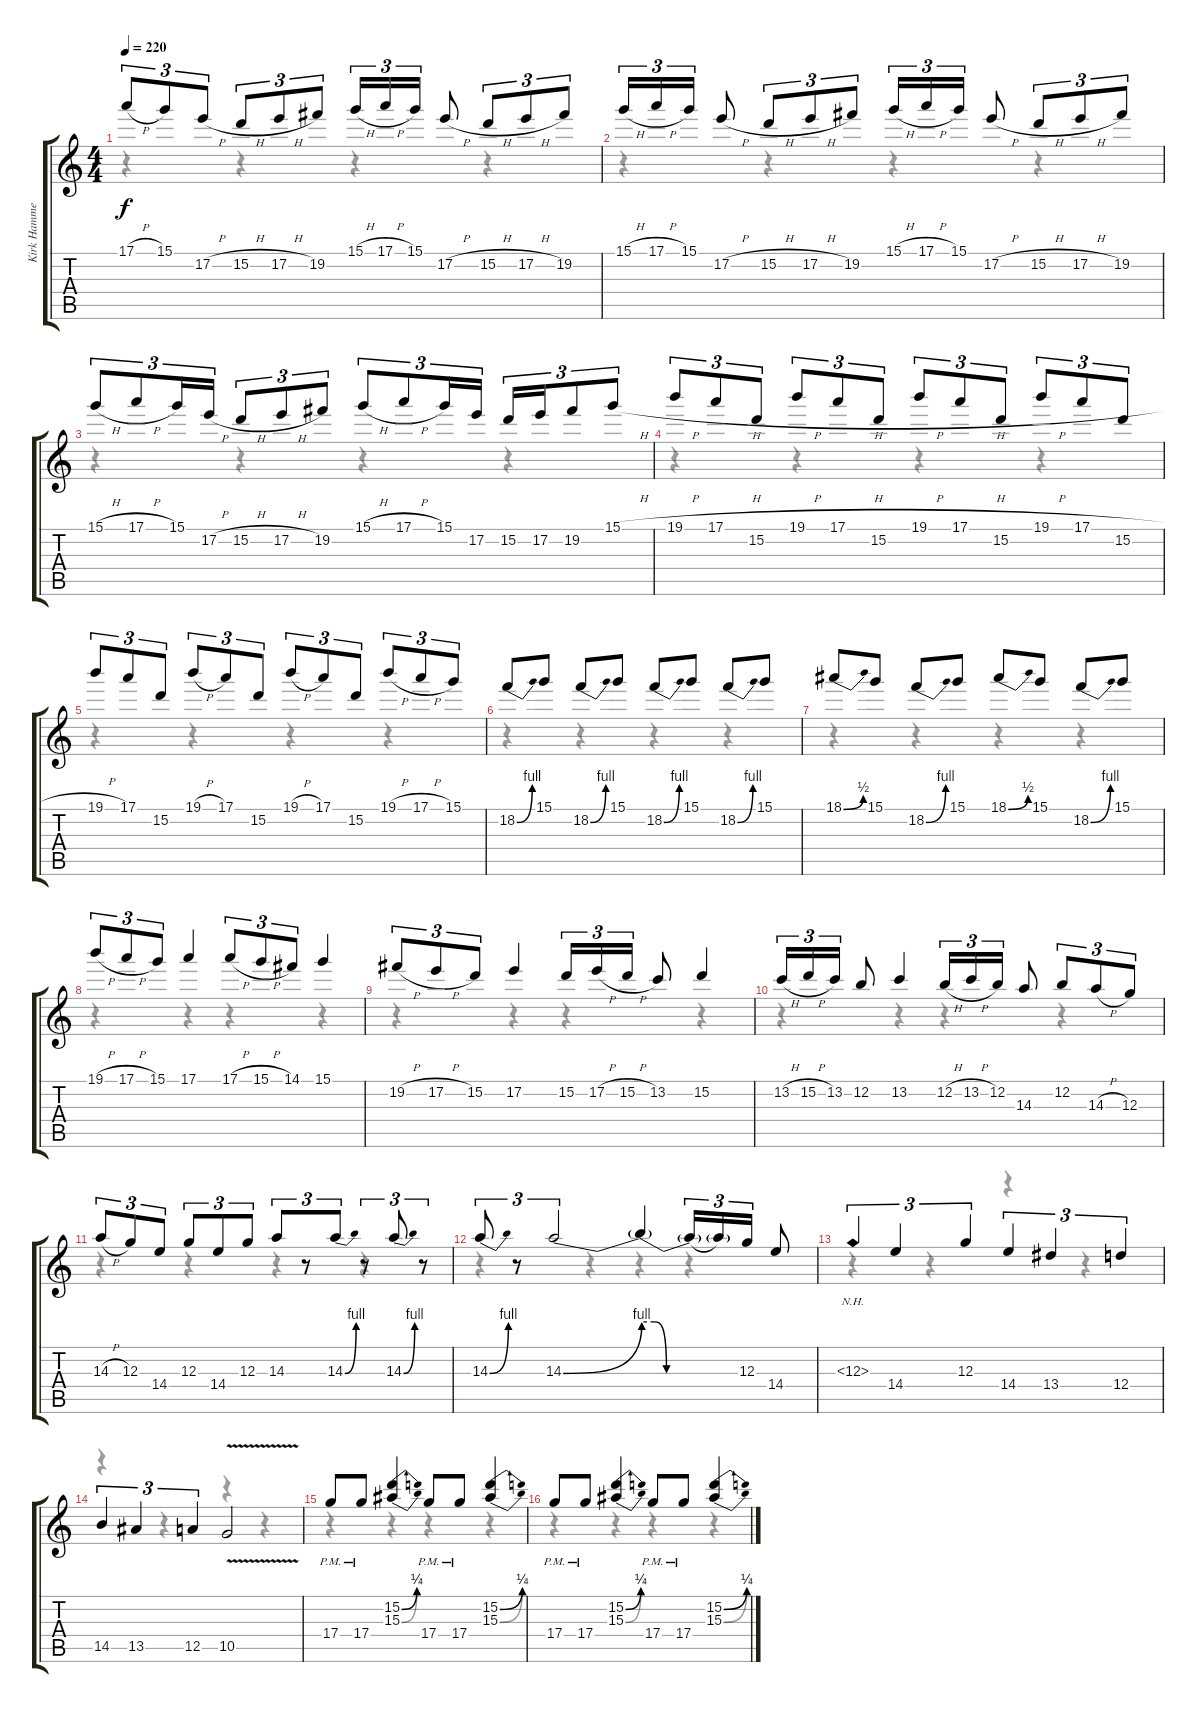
\track ("Kirk Hammett (Lead Distortion)" "Kirk Hamme") {instrument distortionguitar}
\staff {score tabs}
\tuning (E4 B3 G3 D3 A2 E2) {hide}
\voice
\ts (4 4)
\tempo 220
\clef g2
\ks c
17.1{h}.8{tu (3 2) dy f} 15.1.8{tu (3 2)} 17.2{h}.8{tu (3 2)} 15.2{h}.8{tu (3 2)} 17.2{h}.8{tu (3 2)} 19.2.8{tu (3 2)} 15.1{h}.16{tu (3 2)} 17.1{h}.16{tu (3 2)} 15.1.16{tu (3 2)} 17.2{h}.8 15.2{h}.8{tu (3 2)} 17.2{h}.8{tu (3 2)} 19.2.8{tu (3 2)} |
15.1{h}.16{tu (3 2)} 17.1{h}.16{tu (3 2)} 15.1.16{tu (3 2)} 17.2{h}.8 15.2{h}.8{tu (3 2)} 17.2{h}.8{tu (3 2)} 19.2.8{tu (3 2)} 15.1{h}.16{tu (3 2)} 17.1{h}.16{tu (3 2)} 15.1.16{tu (3 2)} 17.2{h}.8 15.2{h}.8{tu (3 2)} 17.2{h}.8{tu (3 2)} 19.2.8{tu (3 2)} |
15.1{h}.8{tu (3 2)} 17.1{h}.8{tu (3 2)} 15.1.16{tu (3 2)} 17.2{h}.16{tu (3 2)} 15.2{h}.8{tu (3 2)} 17.2{h}.8{tu (3 2)} 19.2.8{tu (3 2)} 15.1{h}.8{tu (3 2)} 17.1{h}.8{tu (3 2)} 15.1.16{tu (3 2)} 17.2.16{tu (3 2)} 15.2.16{tu (3 2)} 17.2.16{tu (3 2)} 19.2.8{tu (3 2)} 15.1{h}.8{tu (3 2)} |
19.1{h}.8{tu (3 2)} 17.1{h}.8{tu (3 2)} 15.2.8{tu (3 2)} 19.1{h}.8{tu (3 2)} 17.1{h}.8{tu (3 2)} 15.2.8{tu (3 2)} 19.1{h}.8{tu (3 2)} 17.1{h}.8{tu (3 2)} 15.2.8{tu (3 2)} 19.1{h}.8{tu (3 2)} 17.1{h}.8{tu (3 2)} 15.2.8{tu (3 2)} |
19.1{h}.8{tu (3 2)} 17.1.8{tu (3 2)} 15.2.8{tu (3 2)} 19.1{h}.8{tu (3 2)} 17.1.8{tu (3 2)} 15.2.8{tu (3 2)} 19.1{h}.8{tu (3 2)} 17.1.8{tu (3 2)} 15.2.8{tu (3 2)} 19.1{h}.8{tu (3 2)} 17.1{h}.8{tu (3 2)} 15.1.8{tu (3 2)} |
18.2{be (bend 0 0 60 4)}.8 15.1.8 18.2{be (bend 0 0 60 4)}.8 15.1.8 18.2{be (bend 0 0 60 4)}.8 15.1.8 18.2{be (bend 0 0 60 4)}.8 15.1.8 |
18.1{be (bend 0 0 60 2)}.8 15.1.8 18.2{be (bend 0 0 60 4)}.8 15.1.8 18.1{be (bend 0 0 60 2)}.8 15.1.8 18.2{be (bend 0 0 60 4)}.8 15.1.8 |
19.1{h}.8{tu (3 2)} 17.1{h}.8{tu (3 2)} 15.1.8{tu (3 2)} 17.1.4 17.1{h}.8{tu (3 2)} 15.1{h}.8{tu (3 2)} 14.1.8{tu (3 2)} 15.1.4 |
19.2{h}.8{tu (3 2)} 17.2{h}.8{tu (3 2)} 15.2.8{tu (3 2)} 17.2.4 15.2.16{tu (3 2)} 17.2{h}.16{tu (3 2)} 15.2{h}.16{tu (3 2)} 13.2.8 15.2.4 |
13.2{h}.16{tu (3 2)} 15.2{h}.16{tu (3 2)} 13.2.16{tu (3 2)} 12.2.8 13.2.4 12.2{h}.16{tu (3 2)} 13.2{h}.16{tu (3 2)} 12.2.16{tu (3 2)} 14.3.8 12.2.8{tu (3 2)} 14.3{h}.8{tu (3 2)} 12.3.8{tu (3 2)} |
14.3{h}.8{tu (3 2)} 12.3.8{tu (3 2)} 14.4.8{tu (3 2)} 12.3.8{tu (3 2)} 14.4.8{tu (3 2)} 12.3.8{tu (3 2)} 14.3.8{tu (3 2)} r.8{tu (3 2)} 14.3{be (bend 0 0 60 4)}.8{tu (3 2)} r.8{tu (3 2)} 14.3{be (bend 0 0 60 4)}.8{tu (3 2)} r.8{tu (3 2)} |
14.3{be (bend 0 0 60 4)}.8{tu (3 2)} r.8{tu (3 2)} 14.3{be (bend 0 0 60 4)}.2{tu (3 2)} 14.3{be (custom 0 4 15 4 30 0 60 0) t}.4 14.3{be (hold 0 0 60 0) t}.16{tu (3 2)} 14.3{be (hold 0 0 60 0) t}.16{tu (3 2)} 12.3.16{tu (3 2)} 14.4.8 |
12.3{nh}.4{tu (3 2)} 14.4.4{tu (3 2)} 12.3.4{tu (3 2)} 14.4.4{tu (3 2)} 13.4.4{tu (3 2)} 12.4.4{tu (3 2)} |
14.5.4{tu (3 2)} 13.5.4{tu (3 2)} 12.5.4{tu (3 2)} 10.5{v}.2 |
17.4{pm}.8 17.4{pm}.8 (15.2{be (bend 0 0 60 1)} 15.3{be (bend 0 0 60 2)}).4 17.4{pm}.8 17.4{pm}.8 (15.2{be (bend 0 0 60 1)} 15.3{be (bend 0 0 60 2)}).4 |
17.4{pm}.8 17.4{pm}.8 (15.2{be (bend 0 0 60 1)} 15.3{be (bend 0 0 60 2)}).4 17.4{pm}.8 17.4{pm}.8 (15.2{be (bend 0 0 60 1)} 15.3{be (bend 0 0 60 2)}).4
\voice
\clef g2
\ottava regular
\simile none
\ks c
r.4{dy f} r.4 r.4 r.4 |
r.4 r.4 r.4 r.4 |
r.4 r.4 r.4 r.4 |
r.4 r.4 r.4 r.4 |
r.4 r.4 r.4 r.4 |
r.4 r.4 r.4 r.4 |
r.4 r.4 r.4 r.4 |
r.4 r.4 r.4 r.4 |
r.4 r.4 r.4 r.4 |
r.4 r.4 r.4 r.4 |
r.4 r.4 r.4 r.4 |
r.4 r.4 r.4 r.4 |
r.4 r.4 r.4 r.4 |
r.4 r.4 r.4 r.4 |
r.4 r.4 r.4 r.4 |
r.4 r.4 r.4 r.4
